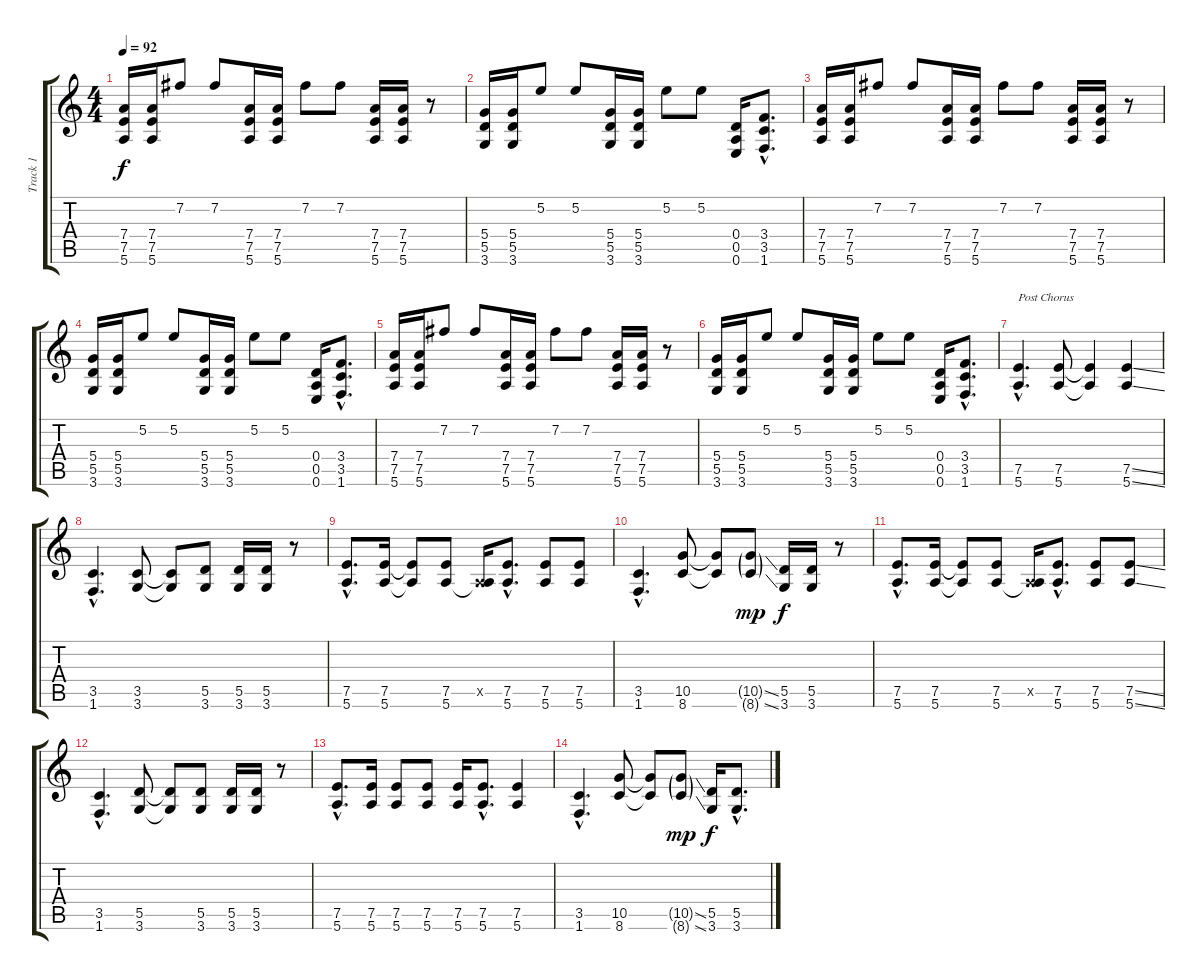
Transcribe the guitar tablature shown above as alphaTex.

\track ("Track 1" "Track 1") {instrument overdrivenguitar}
\staff {score tabs}
\tuning (E4 B3 G3 D3 A2 E2) {hide}
\ts (4 4)
\tempo 92
\clef g2
\ks c
(7.4 7.5 5.6).16{dy f} (7.4 7.5 5.6).16 7.2.8 7.2.8 (7.4 7.5 5.6).16 (7.4 7.5 5.6).16 7.2.8 7.2.8 (7.4 7.5 5.6).16 (7.4 7.5 5.6).16 r.8 |
(5.4 5.5 3.6).16 (5.4 5.5 3.6).16 5.2.8 5.2.8 (5.4 5.5 3.6).16 (5.4 5.5 3.6).16 5.2.8 5.2.8 (0.4 0.5 0.6).16 (3.4{hac} 3.5{hac} 1.6{hac}).8{d} |
(7.4 7.5 5.6).16 (7.4 7.5 5.6).16 7.2.8 7.2.8 (7.4 7.5 5.6).16 (7.4 7.5 5.6).16 7.2.8 7.2.8 (7.4 7.5 5.6).16 (7.4 7.5 5.6).16 r.8 |
(5.4 5.5 3.6).16 (5.4 5.5 3.6).16 5.2.8 5.2.8 (5.4 5.5 3.6).16 (5.4 5.5 3.6).16 5.2.8 5.2.8 (0.4 0.5 0.6).16 (3.4{hac} 3.5{hac} 1.6{hac}).8{d} |
(7.4 7.5 5.6).16 (7.4 7.5 5.6).16 7.2.8 7.2.8 (7.4 7.5 5.6).16 (7.4 7.5 5.6).16 7.2.8 7.2.8 (7.4 7.5 5.6).16 (7.4 7.5 5.6).16 r.8 |
(5.4 5.5 3.6).16 (5.4 5.5 3.6).16 5.2.8 5.2.8 (5.4 5.5 3.6).16 (5.4 5.5 3.6).16 5.2.8 5.2.8 (0.4 0.5 0.6).16 (3.4{hac} 3.5{hac} 1.6{hac}).8{d} |
(7.5{hac} 5.6{hac}).4{d txt "Post Chorus" instrument distortionguitar} (7.5 5.6).8 (7.5{t} 5.6{t}).4 (7.5{ss} 5.6{ss}).4 |
(3.5{hac} 1.6{hac}).4{d} (3.5 3.6).8 (3.5{t} 3.6{t}).8 (5.5 3.6).8 (5.5 3.6).16 (5.5 3.6).16 r.8 |
(7.5{hac} 5.6{hac}).8{d} (7.5 5.6).16 (7.5{t} 5.6{t}).8 (7.5 5.6).8 (0.5{x} 5.6{t}).16 (7.5{hac} 5.6{hac}).8{d} (7.5 5.6).8 (7.5 5.6).8 |
(3.5{hac} 1.6{hac}).4{d} (10.5 8.6).8 (10.5{t} 8.6{t}).8 (10.5{ss g} 8.6{ss g}).8{dy mp} (5.5 3.6).16{dy f} (5.5 3.6).16 r.8 |
(7.5{hac} 5.6{hac}).8{d} (7.5 5.6).16 (7.5{t} 5.6{t}).8 (7.5 5.6).8 (0.5{x} 5.6{t}).16 (7.5{hac} 5.6{hac}).8{d} (7.5 5.6).8 (7.5{ss} 5.6{ss}).8 |
(3.5{hac} 1.6{hac}).4{d} (5.5 3.6).8 (5.5{t} 3.6{t}).8 (5.5 3.6).8 (5.5 3.6).16 (5.5 3.6).16 r.8 |
(7.5{hac} 5.6{hac}).8{d} (7.5 5.6).16 (7.5 5.6).8 (7.5 5.6).8 (7.5 5.6).16 (7.5{hac} 5.6{hac}).8{d} (7.5 5.6).4 |
(3.5{hac} 1.6{hac}).4{d} (10.5 8.6).8 (10.5{t} 8.6{t}).8 (10.5{ss g} 8.6{ss g}).8{dy mp} (5.5 3.6).16{dy f} (5.5{hac} 3.6{hac}).8{d}
